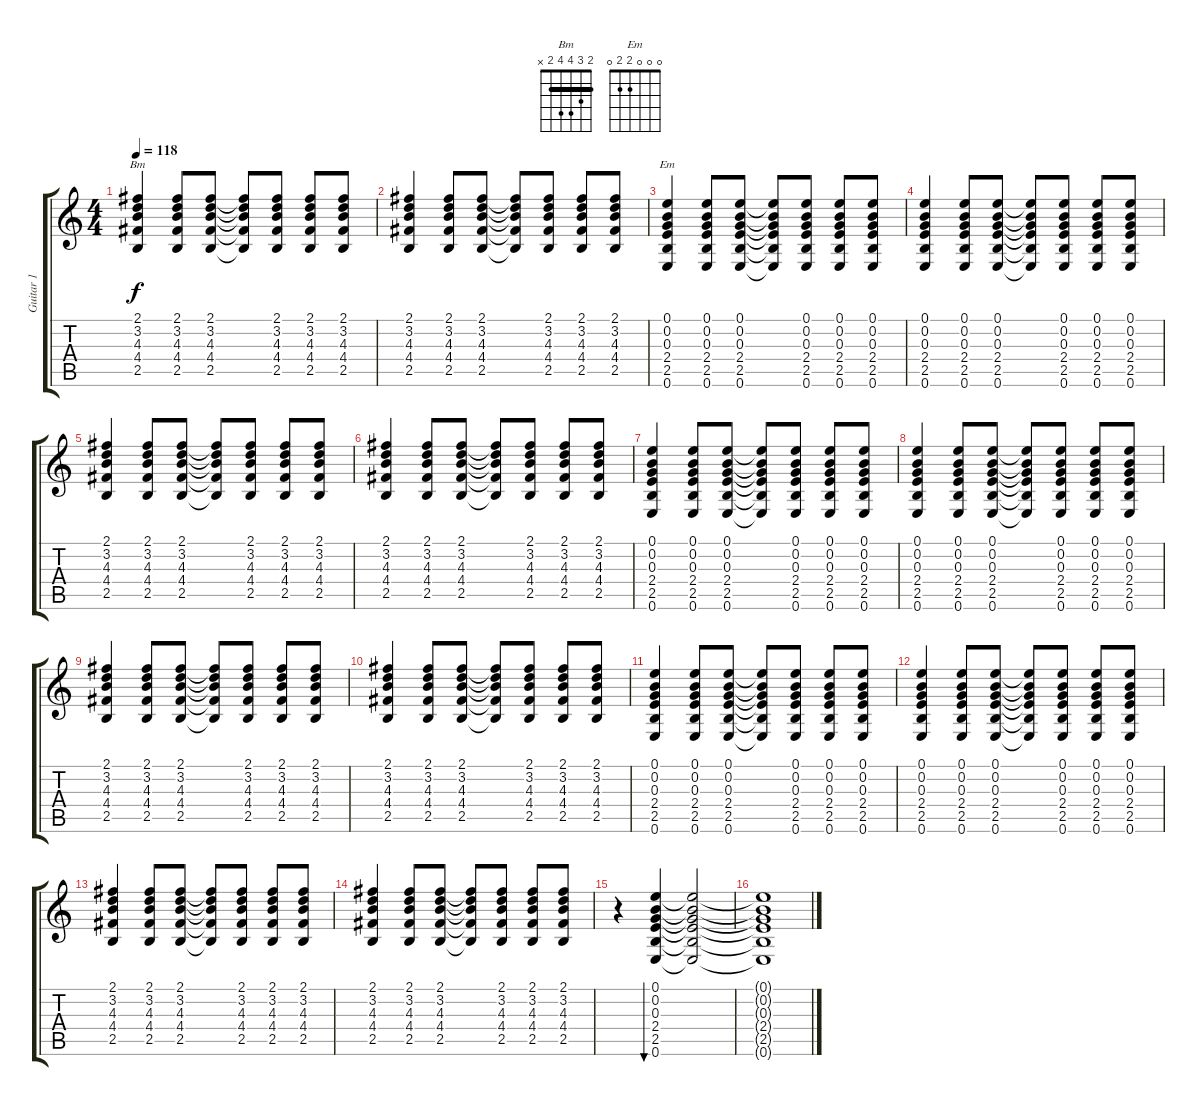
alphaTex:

\track ("Guitar 1" "Guitar 1") {instrument electricguitarclean}
\staff {score tabs}
\tuning (E4 B3 G3 D3 A2 E2) {hide}
\chord ("Bm" 2 3 4 4 2 x) {barre 2}
\chord ("Em" 0 0 0 2 2 0)
\ts (4 4)
\tempo 118
\clef g2
\ks c
(2.1 3.2 4.3 4.4 2.5).4{ch "Bm" dy f} (2.1 3.2 4.3 4.4 2.5).8 (2.1 3.2 4.3 4.4 2.5).8 (2.1{t} 3.2{t} 4.3{t} 4.4{t} 2.5{t}).8 (2.1 3.2 4.3 4.4 2.5).8 (2.1 3.2 4.3 4.4 2.5).8 (2.1 3.2 4.3 4.4 2.5).8 |
(2.1 3.2 4.3 4.4 2.5).4 (2.1 3.2 4.3 4.4 2.5).8 (2.1 3.2 4.3 4.4 2.5).8 (2.1{t} 3.2{t} 4.3{t} 4.4{t} 2.5{t}).8 (2.1 3.2 4.3 4.4 2.5).8 (2.1 3.2 4.3 4.4 2.5).8 (2.1 3.2 4.3 4.4 2.5).8 |
(0.1 0.2 0.3 2.4 2.5 0.6).4{ch "Em"} (0.1 0.2 0.3 2.4 2.5 0.6).8 (0.1 0.2 0.3 2.4 2.5 0.6).8 (0.1{t} 0.2{t} 0.3{t} 2.4{t} 2.5{t} 0.6{t}).8 (0.1 0.2 0.3 2.4 2.5 0.6).8 (0.1 0.2 0.3 2.4 2.5 0.6).8 (0.1 0.2 0.3 2.4 2.5 0.6).8 |
(0.1 0.2 0.3 2.4 2.5 0.6).4 (0.1 0.2 0.3 2.4 2.5 0.6).8 (0.1 0.2 0.3 2.4 2.5 0.6).8 (0.1{t} 0.2{t} 0.3{t} 2.4{t} 2.5{t} 0.6{t}).8 (0.1 0.2 0.3 2.4 2.5 0.6).8 (0.1 0.2 0.3 2.4 2.5 0.6).8 (0.1 0.2 0.3 2.4 2.5 0.6).8 |
(2.1 3.2 4.3 4.4 2.5).4 (2.1 3.2 4.3 4.4 2.5).8 (2.1 3.2 4.3 4.4 2.5).8 (2.1{t} 3.2{t} 4.3{t} 4.4{t} 2.5{t}).8 (2.1 3.2 4.3 4.4 2.5).8 (2.1 3.2 4.3 4.4 2.5).8 (2.1 3.2 4.3 4.4 2.5).8 |
(2.1 3.2 4.3 4.4 2.5).4 (2.1 3.2 4.3 4.4 2.5).8 (2.1 3.2 4.3 4.4 2.5).8 (2.1{t} 3.2{t} 4.3{t} 4.4{t} 2.5{t}).8 (2.1 3.2 4.3 4.4 2.5).8 (2.1 3.2 4.3 4.4 2.5).8 (2.1 3.2 4.3 4.4 2.5).8 |
(0.1 0.2 0.3 2.4 2.5 0.6).4 (0.1 0.2 0.3 2.4 2.5 0.6).8 (0.1 0.2 0.3 2.4 2.5 0.6).8 (0.1{t} 0.2{t} 0.3{t} 2.4{t} 2.5{t} 0.6{t}).8 (0.1 0.2 0.3 2.4 2.5 0.6).8 (0.1 0.2 0.3 2.4 2.5 0.6).8 (0.1 0.2 0.3 2.4 2.5 0.6).8 |
(0.1 0.2 0.3 2.4 2.5 0.6).4 (0.1 0.2 0.3 2.4 2.5 0.6).8 (0.1 0.2 0.3 2.4 2.5 0.6).8 (0.1{t} 0.2{t} 0.3{t} 2.4{t} 2.5{t} 0.6{t}).8 (0.1 0.2 0.3 2.4 2.5 0.6).8 (0.1 0.2 0.3 2.4 2.5 0.6).8 (0.1 0.2 0.3 2.4 2.5 0.6).8 |
(2.1 3.2 4.3 4.4 2.5).4 (2.1 3.2 4.3 4.4 2.5).8 (2.1 3.2 4.3 4.4 2.5).8 (2.1{t} 3.2{t} 4.3{t} 4.4{t} 2.5{t}).8 (2.1 3.2 4.3 4.4 2.5).8 (2.1 3.2 4.3 4.4 2.5).8 (2.1 3.2 4.3 4.4 2.5).8 |
(2.1 3.2 4.3 4.4 2.5).4 (2.1 3.2 4.3 4.4 2.5).8 (2.1 3.2 4.3 4.4 2.5).8 (2.1{t} 3.2{t} 4.3{t} 4.4{t} 2.5{t}).8 (2.1 3.2 4.3 4.4 2.5).8 (2.1 3.2 4.3 4.4 2.5).8 (2.1 3.2 4.3 4.4 2.5).8 |
(0.1 0.2 0.3 2.4 2.5 0.6).4 (0.1 0.2 0.3 2.4 2.5 0.6).8 (0.1 0.2 0.3 2.4 2.5 0.6).8 (0.1{t} 0.2{t} 0.3{t} 2.4{t} 2.5{t} 0.6{t}).8 (0.1 0.2 0.3 2.4 2.5 0.6).8 (0.1 0.2 0.3 2.4 2.5 0.6).8 (0.1 0.2 0.3 2.4 2.5 0.6).8 |
(0.1 0.2 0.3 2.4 2.5 0.6).4 (0.1 0.2 0.3 2.4 2.5 0.6).8 (0.1 0.2 0.3 2.4 2.5 0.6).8 (0.1{t} 0.2{t} 0.3{t} 2.4{t} 2.5{t} 0.6{t}).8 (0.1 0.2 0.3 2.4 2.5 0.6).8 (0.1 0.2 0.3 2.4 2.5 0.6).8 (0.1 0.2 0.3 2.4 2.5 0.6).8 |
(2.1 3.2 4.3 4.4 2.5).4 (2.1 3.2 4.3 4.4 2.5).8 (2.1 3.2 4.3 4.4 2.5).8 (2.1{t} 3.2{t} 4.3{t} 4.4{t} 2.5{t}).8 (2.1 3.2 4.3 4.4 2.5).8 (2.1 3.2 4.3 4.4 2.5).8 (2.1 3.2 4.3 4.4 2.5).8 |
(2.1 3.2 4.3 4.4 2.5).4 (2.1 3.2 4.3 4.4 2.5).8 (2.1 3.2 4.3 4.4 2.5).8 (2.1{t} 3.2{t} 4.3{t} 4.4{t} 2.5{t}).8 (2.1 3.2 4.3 4.4 2.5).8 (2.1 3.2 4.3 4.4 2.5).8 (2.1 3.2 4.3 4.4 2.5).8 |
r.4 (0.1 0.2 0.3 2.4 2.5 0.6).4{bu 480} (0.1{t} 0.2{t} 0.3{t} 2.4{t} 2.5{t} 0.6{t}).2 |
(0.1{t} 0.2{t} 0.3{t} 2.4{t} 2.5{t} 0.6{t}).1
